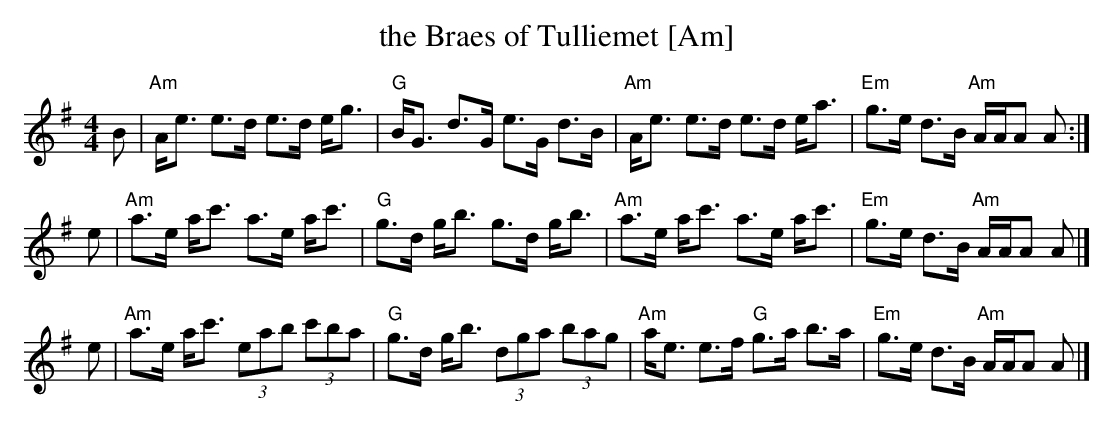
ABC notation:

X:1
T:the Braes of Tulliemet [Am]
M:4/4
L:1/8
K:Ador
B \
| "Am"A<e e>d e>d e<g | "G"B<G d>G e>G d>B \
| "Am"A<e e>d e>d e<a | "Em"g>e d>B "Am"A/A/A A :|
e \
| "Am"a>e a<c' a>e a<c' | "G"g>d g<b g>d g<b \
| "Am"a>e a<c' a>e a<c' | "Em"g>e d>B "Am"A/A/A A |]
e \
| "Am"a>e a<c' (3eab (3c'ba | "G"g>d g<b (3dga (3bag \
| "Am"a<e e>f "G"g>a b>a | "Em"g>e d>B "Am"A/A/A A |]
